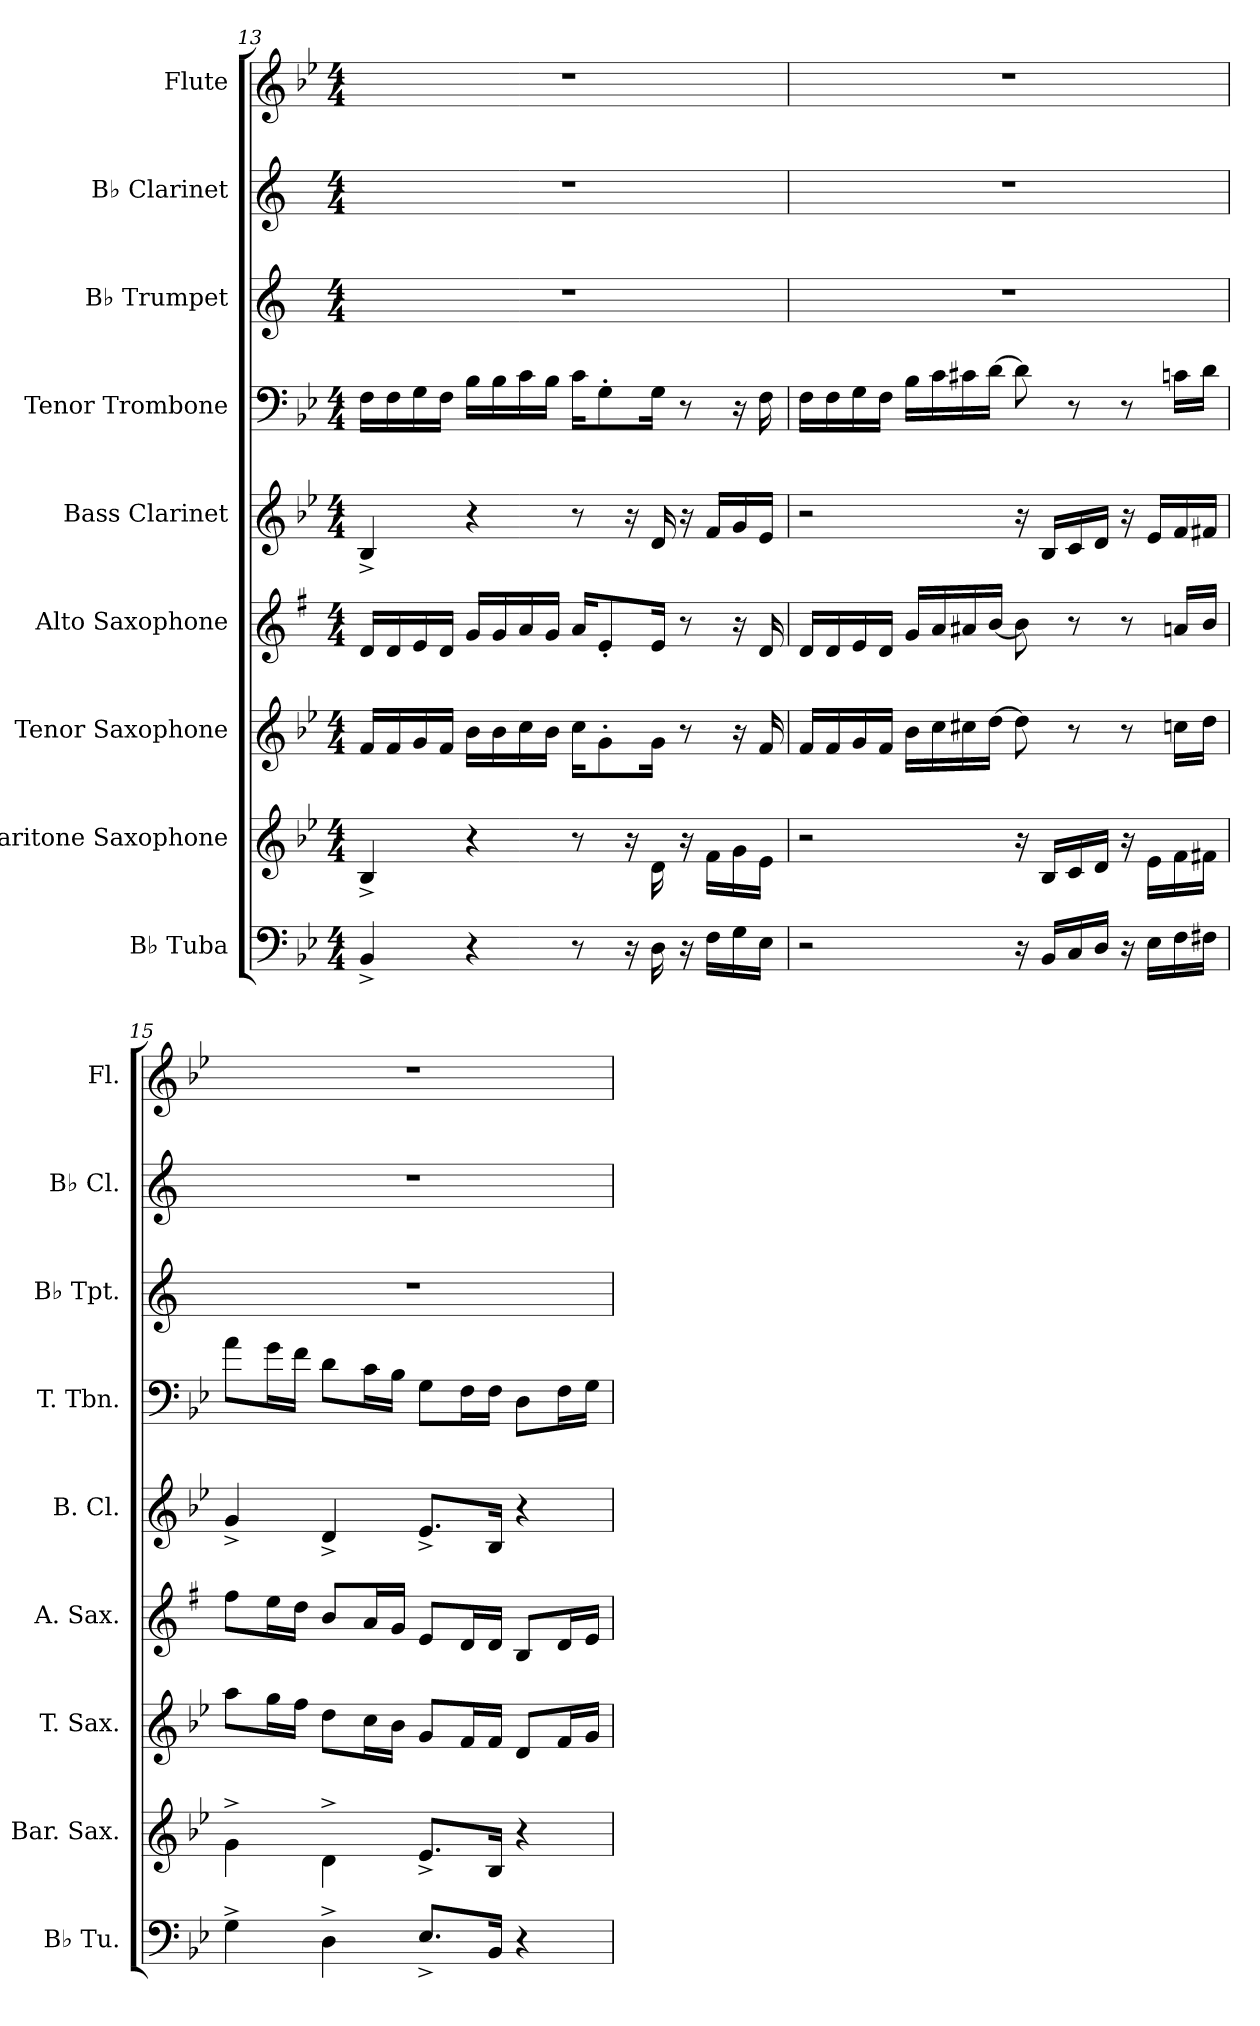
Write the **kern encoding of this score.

**kern	**kern	**kern	**kern	**kern	**kern	**kern	**kern	**kern
*part9	*part8	*part7	*part6	*part5	*part4	*part3	*part2	*part1
*staff9	*staff8	*staff7	*staff6	*staff5	*staff4	*staff3	*staff2	*staff1
*I"B♭ Tuba	*I"Baritone Saxophone	*I"Tenor Saxophone	*I"Alto Saxophone	*I"Bass Clarinet	*I"Tenor Trombone	*I"B♭ Trumpet	*I"B♭ Clarinet	*I"Flute
*I'B♭ Tu.	*I'Bar. Sax.	*I'T. Sax.	*I'A. Sax.	*I'B. Cl.	*I'T. Tbn.	*I'B♭ Tpt.	*I'B♭ Cl.	*I'Fl.
!!LO:PB:g=z
*clefF4	*clefG2	*clefG2	*clefG2	*clefG2	*clefF4	*clefG2	*clefG2	*clefG2
*	*ITrd12c21	*ITrd8c14	*ITrd5c9	*ITrd8c14	*	*ITrd1c2	*ITrd1c2	*
*k[b-e-]	*k[b-e-]	*k[b-e-]	*k[b-e-]	*k[b-e-]	*k[b-e-]	*k[b-e-]	*k[b-e-]	*k[b-e-]
*M4/4	*M4/4	*M4/4	*M4/4	*M4/4	*M4/4	*M4/4	*M4/4	*M4/4
=13	=13	=13	=13	=13	=13	=13	=13	=13
4BB-^/	4BB-^/	16F/LL	16F/LL	4BB-^/	16F\LL	1r	1r	1r
.	.	16F/	16F/	.	16F\	.	.	.
.	.	16G/	16G/	.	16G\	.	.	.
.	.	16F/JJ	16F/JJ	.	16F\JJ	.	.	.
4r	4r	16B-\LL	16B-/LL	4r	16B-\LL	.	.	.
.	.	16B-\	16B-/	.	16B-\	.	.	.
.	.	16c\	16c/	.	16c\	.	.	.
.	.	16B-\JJ	16B-/JJ	.	16B-\JJ	.	.	.
8r	8r	16c\KL	16c/KL	8r	16c\KL	.	.	.
.	.	8G'\	8G'/	.	8G'\	.	.	.
16r	16r	.	.	16r	.	.	.	.
16D\	16D\	16G\Jk	16G/Jk	16D/	16G\Jk	.	.	.
16r	16r	8r	8r	16r	8r	.	.	.
16F\LL	16F\LL	.	.	16F/LL	.	.	.	.
16G\	16G\	16r	16r	16G/	16r	.	.	.
16E-\JJ	16E-\JJ	16F/	16F/	16E-/JJ	16F\	.	.	.
=14	=14	=14	=14	=14	=14	=14	=14	=14
2r	2r	16F/LL	16F/LL	2r	16F\LL	1r	1r	1r
.	.	16F/	16F/	.	16F\	.	.	.
.	.	16G/	16G/	.	16G\	.	.	.
.	.	16F/JJ	16F/JJ	.	16F\JJ	.	.	.
.	.	16B-\LL	16B-/LL	.	16B-\LL	.	.	.
.	.	16c\	16c/	.	16c\	.	.	.
.	.	16c#X\	16c#X/	.	16c#X\	.	.	.
.	.	[16d\JJ	[16d/JJ	.	[16d\JJ	.	.	.
16r	16r	8d\]	8d\]	16r	8d\]	.	.	.
16BB-/LL	16BB-/LL	.	.	16BB-/LL	.	.	.	.
16C/	16C/	8r	8r	16C/	8r	.	.	.
16D/JJ	16D/JJ	.	.	16D/JJ	.	.	.	.
16r	16r	8r	8r	16r	8r	.	.	.
16E-\LL	16E-\LL	.	.	16E-/LL	.	.	.	.
16F\	16F\	16cn\LL	16cn/LL	16F/	16cn\LL	.	.	.
16F#X\JJ	16F#X\JJ	16d\JJ	16d/JJ	16F#X/JJ	16d\JJ	.	.	.
!!LO:PB:g=z
=15	=15	=15	=15	=15	=15	=15	=15	=15
4G^\	4G^\	8a\L	8a\L	4G^/	8a\L	1r	1r	1r
.	.	16g\L	16g\L	.	16g\L	.	.	.
.	.	16f\JJ	16f\JJ	.	16f\JJ	.	.	.
4D^\	4D^\	8d\L	8d/L	4D^/	8d\L	.	.	.
.	.	16c\L	16c/L	.	16c\L	.	.	.
.	.	16B-\JJ	16B-/JJ	.	16B-\JJ	.	.	.
8.E-^/L	8.E-^/L	8G/L	8G/L	8.E-^/L	8G\L	.	.	.
.	.	16F/L	16F/L	.	16F\L	.	.	.
16BB-/Jk	16BB-/Jk	16F/JJ	16F/JJ	16BB-/Jk	16F\JJ	.	.	.
4r	4r	8D/L	8D/L	4r	8D\L	.	.	.
.	.	16F/L	16F/L	.	16F\L	.	.	.
.	.	16G/JJ	16G/JJ	.	16G\JJ	.	.	.
=	=	=	=	=	=	=	=	=
*-	*-	*-	*-	*-	*-	*-	*-	*-
